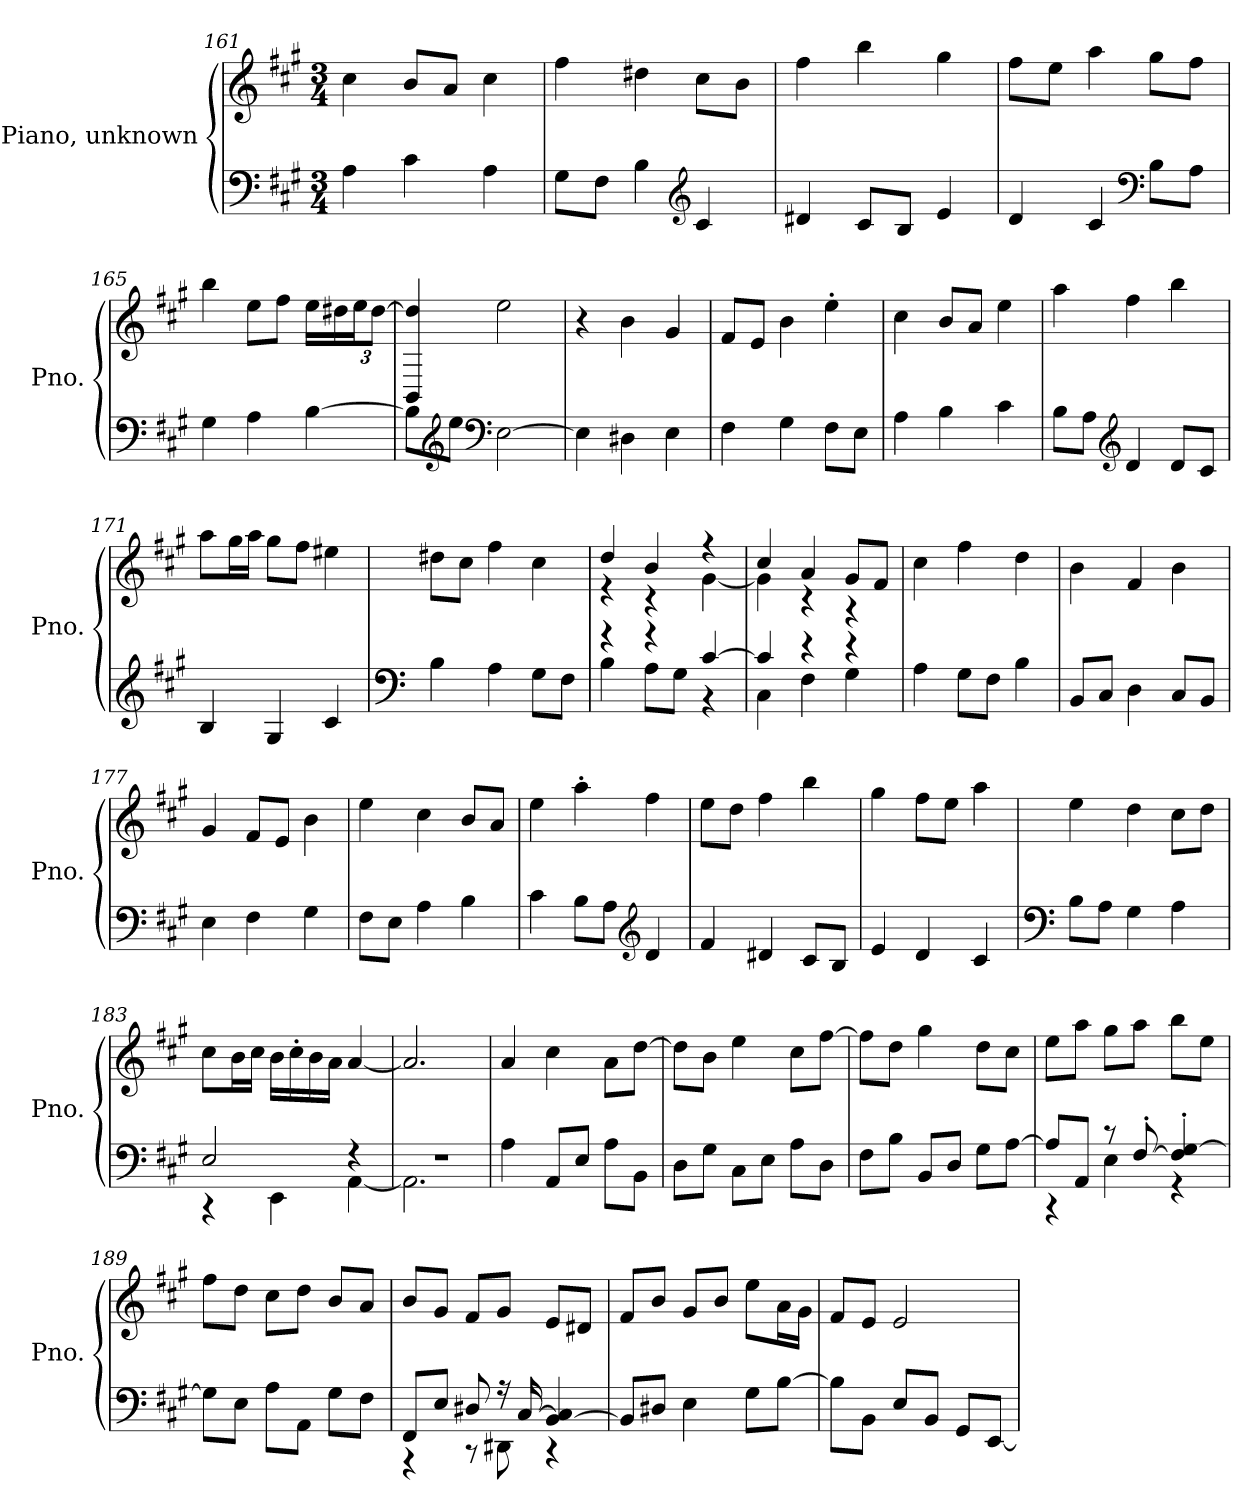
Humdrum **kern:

**kern	**kern
*part1	*part1
*staff2	*staff1
*I"Piano, unknown	*
*I'Pno.	*
*clefF4	*clefG2
*k[f#c#g#]	*k[f#c#g#]
*M3/4	*M3/4
=161	=161
4A\	4cc#\
4c#\	8b/L
.	8a/J
4A\	4cc#\
=162	=162
8G#\L	4ff#\
8F#\J	.
4B\	4dd#X\
*clefG2	*
4c#/	8cc#\L
.	8b\J
!!LO:LB:g=z
=163	=163
4d#X/	4ff#\
8c#/L	4bb\
8B/J	.
4e/	4gg#\
=164	=164
4d/	8ff#\L
.	8ee\J
4c#/	4aa\
*clefF4	*
8B\L	8gg#\L
8A\J	8ff#\J
=165	=165
4G#\	4bb\
4A\	8ee\L
.	8ff#\J
[4B\	16ee\LL
.	16dd#X\
*	*Xbrackettup
.	24ee\J
.	[12dd#\J
=166	=166
8B\L]	4BB/ 4dd#/]
*clefG2	*
8ee\J	.
*clefF4	*
[2E\	2ee\
=167	=167
4E\]	4r
4D#X\	4b\
4E\	4g#/
=168	=168
4F#\	8f#/L
.	8e/J
4G#\	4b\
8F#\L	4ee'\
8E\J	.
!!LO:LB:g=z
=169	=169
4A\	4cc#\
4B\	8b/L
.	8a/J
4c#\	4ee\
=170	=170
8B\L	4aa\
8A\J	.
*clefG2	*
4d/	4ff#\
8d/L	4bb\
8c#/J	.
=171	=171
4B/	8aa\L
.	16gg#\L
.	16aa\JJ
4G#/	8gg#\L
.	8ff#\J
4c#/	4ee#X\
=172	=172
*clefF4	*
4B\	8dd#X\L
.	8cc#\J
4A\	4ff#\
8G#\L	4cc#\
8F#\J	.
=173	=173
*^	*^
4r	4B\	4dd/	4r
4r	8A\L	4b/	4r
.	8G#\J	.	.
[4c#/	4r	4r	[4g#\
=174	=174	=174	=174
4c#/]	4C#\	4cc#/	4g#\]
4r	4F#\	4a/	4r
4r	4G#\	8g#/L	4r
.	.	8f#/J	.
*v	*v	*	*
*	*v	*v
=175	=175
4A\	4cc#\
8G#\L	4ff#\
8F#\J	.
4B\	4dd\
!!LO:LB:g=z
=176	=176
8BB/L	4b\
8C#/J	.
4D\	4f#/
8C#/L	4b\
8BB/J	.
=177	=177
4E\	4g#/
4F#\	8f#/L
.	8e/J
4G#\	4b\
=178	=178
8F#\L	4ee\
8E\J	.
4A\	4cc#\
4B\	8b/L
.	8a/J
=179	=179
4c#\	4ee\
8B\L	4aa'\
8A\J	.
*clefG2	*
4d/	4ff#\
=180	=180
4f#/	8ee\L
.	8dd\J
4d#X/	4ff#\
8c#/L	4bb\
8B/J	.
=181	=181
4e/	4gg#\
4d/	8ff#\L
.	8ee\J
4c#/	4aa\
=182	=182
*clefF4	*
8B\L	4ee\
8A\J	.
4G#\	4dd\
4A\	8cc#\L
.	8dd\J
!!LO:LB:g=z
=183	=183
*^	*
2E/	4r	8cc#\L
.	.	16b\L
.	.	16cc#\JJ
.	4EE\	16b\LL
.	.	16cc#'\
.	.	16b\
.	.	16a\JJ
4r	[4AA\	[4a/
=184	=184	=184
2.r	2.AA\]	2.a/]
*v	*v	*
=185	=185
4A\	4a/
8AA/L	4cc#\
8E/J	.
8A\L	8a\L
8BB\J	[8dd\J
=186	=186
8D\L	8dd\L]
8G#\J	8b\J
8C#\L	4ee\
8E\J	.
8A\L	8cc#\L
8D\J	[8ff#\J
=187	=187
8F#\L	8ff#\L]
8B\J	8dd\J
8BB/L	4gg#\
8D/J	.
8G#\L	8dd\L
[8A\J	8cc#\J
=188	=188
*^	*
8A/L]	4r	8ee\L
8AA/J	.	8aa\J
8r	4E\	8gg#\L
[8F#'/	.	8aa\J
4F#/]' [4G#/'	4r	8bb\L
.	.	8ee\J
*v	*v	*
!!LO:PB:g=z
=189	=189
8G#\L]	8ff#\L
8E\J	8dd\J
8A\L	8cc#\L
8AA\J	8dd\J
8G#\L	8b/L
8F#\J	8a/J
=190	=190
*^	*
8FF#/L	4r	8b/L
8E/J	.	8g#/J
8D#X/	8r	8f#/L
16r	8DD#X\	8g#/J
[16C#/	.	.
[4BB/ 4C#/]	4r	8e/L
.	.	8d#X/J
*v	*v	*
=191	=191
8BB/L]	8f#/L
8D#X/J	8b/J
4E\	8g#/L
.	8b/J
8G#\L	8ee\L
[8B\J	16a\L
.	16g#\JJ
=192	=192
8B\L]	8f#/L
8BB\J	8e/J
8E/L	2e/
8BB/J	.
8GG#/L	.
[8EE/J	.
=	=
*-	*-
